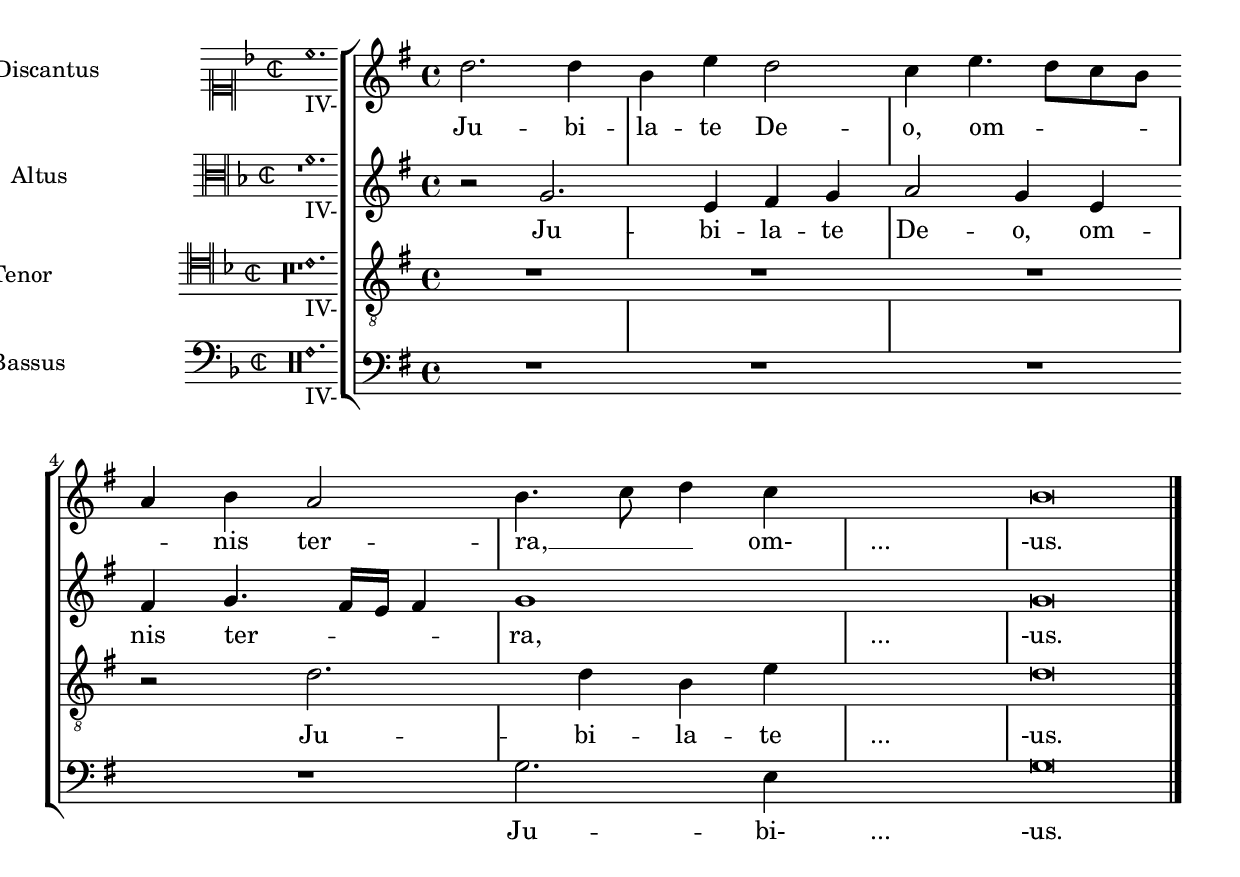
%% Do not edit this file; it is automatically
%% generated from LSR http://lsr.dsi.unimi.it
%% This file is in the public domain.
\version "2.13.20"

\header {
  lsrtags = "ancient-notation, tweaks-and-overrides"

%% Translation of GIT committish: 0b55335aeca1de539bf1125b717e0c21bb6fa31b
  texidoces = "
A modo de alternativa para obtener auténticos «incipit»
independientes de la partitura principal, se incluyen como
elemento de marcado en el campo que se usa normalmente para el
nombre del instrumento. Por el momento, la letra sólo se puede
añadir como marcado directo. Por desgracia, su espaciado no es
análogo al de la letra principal.

"
  doctitlees = "Transcripción de música antigua con incipit"

  texidoc = "
As a workaround to get real incipits which are independent from the
main score these are included as a markup into the field normally used
for the instrument name. As for now lyrics can only be added as a
direct markup. It doesn't unfortunately conform with the spacing of the
main lyrics.

"
  doctitle = "Transcription of Ancient music with incipit"
} % begin verbatim

global = {
  \set Score.skipBars = ##t
  \key g \major
  \time 4/4
  %make the staff lines invisible on staves
  \override Staff.BarLine #'transparent = ##t
  \skip 1*8 % the actual music
  % let finis bar go through all staves
  \override Staff.BarLine #'transparent = ##f
  % finis bar
  \bar "|."
}

discantusNotes = {
  \transpose c' c'' {
    \clef treble
    d'2. d'4 |
    b e' d'2 |
    c'4 e'4.( d'8 c' b |
    a4) b a2 |
    b4.( c'8 d'4) c'4 |
    \once \override NoteHead #'transparent = ##t c'1 |
    b\breve |
  }
}

discantusLyrics = \lyricmode {
  Ju -- bi -- |
  la -- te De -- |
  o, om --
  nis ter -- |
  ra, __ om- |
  "..." |
  -us. |
}

altusNotes = {
  \transpose c' c'' {
    \clef treble
    r2 g2. e4 fis g | % two bars
    a2 g4 e |
    fis g4.( fis16 e fis4) |
    g1 |
    \once \override NoteHead #'transparent = ##t g1 |
    g\breve |
  }
}

altusLyrics = \lyricmode {
  Ju -- bi -- la -- te | % two bars
  De -- o, om -- |
  nis ter -- ra, |
  "..." |
  -us. |
}

tenorNotes = {
  \transpose c' c' {
    \clef "treble_8"
    R1 |
    R1 |
    R1 |
    r2 d'2. d'4 b e' | % two bars
    \once \override NoteHead #'transparent = ##t e'1 |
    d'\breve |
  }
}

tenorLyrics = \lyricmode {
  Ju -- bi -- la -- te | % two bars
  "..." |
  -us.
}

bassusNotes = {
  \transpose c' c' {
    \clef bass
    R1 |
    R1 |
    R1 |
    R1 |
    g2. e4 |
    \once \override NoteHead #'transparent = ##t e1 |
    g\breve |
  }
}

bassusLyrics = \lyricmode {
  Ju -- bi- |
  "..." |
  -us.
}

incipitDiscantus = \markup {
  \score {
    {
      \set Staff.instrumentName = #"Discantus "
      \override NoteHead #'style = #'neomensural
      \override Rest #'style = #'neomensural
      \override Staff.TimeSignature #'style = #'neomensural
      \cadenzaOn
      \clef "neomensural-c1"
      \key f \major
      \time 2/2
      c''1._"IV-" s2  %two bars
      \skip 1*8 % eight bars
    }
    \layout {
      \context {
        \Voice
        \remove "Ligature_bracket_engraver"
        \consists "Mensural_ligature_engraver"
      }
      line-width = 4.5\cm
    }
  }
}

incipitAltus = \markup {
  \score {
    {
      \set Staff.instrumentName = #"Altus "
      \override NoteHead #'style = #'neomensural
      \override Rest #'style = #'neomensural
      \override Staff.TimeSignature #'style = #'neomensural
      \cadenzaOn
      \clef "neomensural-c3"
      \key f \major
      \time 2/2
      r1        % one bar
      f'1._"IV-" s2   % two bars
      \skip 1*7 % seven bars
    }
    \layout {
      \context {
        \Voice
        \remove "Ligature_bracket_engraver"
        \consists "Mensural_ligature_engraver"
      }
      line-width = 4.5\cm
    }
  }
}

incipitTenor = \markup {
  \score {
    {
      \set Staff.instrumentName = #"Tenor  "
      \override NoteHead #'style = #'neomensural
      \override Rest #'style = #'neomensural
      \override Staff.TimeSignature #'style = #'neomensural
      \cadenzaOn
      \clef "neomensural-c4"
      \key f \major
      \time 2/2
      r\longa   % four bars
      r\breve   % two bars
      r1        % one bar
      c'1._"IV-" s2   % two bars
      \skip 1   % one bar
    }
    \layout {
      \context {
        \Voice
        \remove "Ligature_bracket_engraver"
        \consists "Mensural_ligature_engraver"
      }
      line-width = 4.5\cm
    }
  }
}

incipitBassus = \markup {
  \score {
    {
      \set Staff.instrumentName = #"Bassus  "
      \override NoteHead #'style = #'neomensural
      \override Rest #'style = #'neomensural
      \override Staff.TimeSignature #'style = #'neomensural
      \cadenzaOn
      \clef "bass"
      \key f \major
      \time 2/2
      % incipit
      r\maxima  % eight bars
      f1._"IV-" s2    % two bars
    }
    \layout {
      \context {
        \Voice
        \remove "Ligature_bracket_engraver"
        \consists "Mensural_ligature_engraver"
      }
      line-width = 4.5\cm
    }
  }
}

%StaffGroup is used instead of ChoirStaff to get bar lines between systems
\score {
  <<
    \new StaffGroup = choirStaff <<
      \new Voice = "discantusNotes" <<
        \global
        \set Staff.instrumentName = \incipitDiscantus
        \discantusNotes
      >>
      \new Lyrics = "discantusLyrics" \lyricsto discantusNotes { \discantusLyrics }

      \new Voice = "altusNotes" <<
        \global
        \set Staff.instrumentName = \incipitAltus
        \altusNotes
      >>
      \new Lyrics = "altusLyrics" \lyricsto altusNotes { \altusLyrics }

      \new Voice = "tenorNotes" <<
        \global
        \set Staff.instrumentName = \incipitTenor
        \tenorNotes
      >>
      \new Lyrics = "tenorLyrics" \lyricsto tenorNotes { \tenorLyrics }

      \new Voice = "bassusNotes" <<
        \global
        \set Staff.instrumentName = \incipitBassus
        \bassusNotes
      >>
    >>
    \new Lyrics = "bassusLyrics" \lyricsto bassusNotes { \bassusLyrics }
    %Keep the bass lyrics outside of the staff group to avoid bar lines
    %between the lyrics.
  >>

  \layout {
    \context {
      \Score
      % no bars in staves
      \override BarLine #'transparent = ##t
    }
    % the next three instructions keep the lyrics between the bar lines
    \context {
      \Lyrics
      \consists "Bar_engraver"
      \override BarLine #'transparent = ##t
    }
    \context {
      \StaffGroup
      \consists "Separating_line_group_engraver"
    }
    \context {
      \Voice
      % no slurs
      \override Slur #'transparent = ##t
      % Comment in the below "\remove" command to allow line
      % breaking also at those barlines where a note overlaps
      % into the next bar.  The command is commented out in this
      % short example score, but especially for large scores, you
      % will typically yield better line breaking and thus improve
      % overall spacing if you comment in the following command.
      %\remove "Forbid_line_break_engraver"
    }
    indent = 5\cm
  }
}

